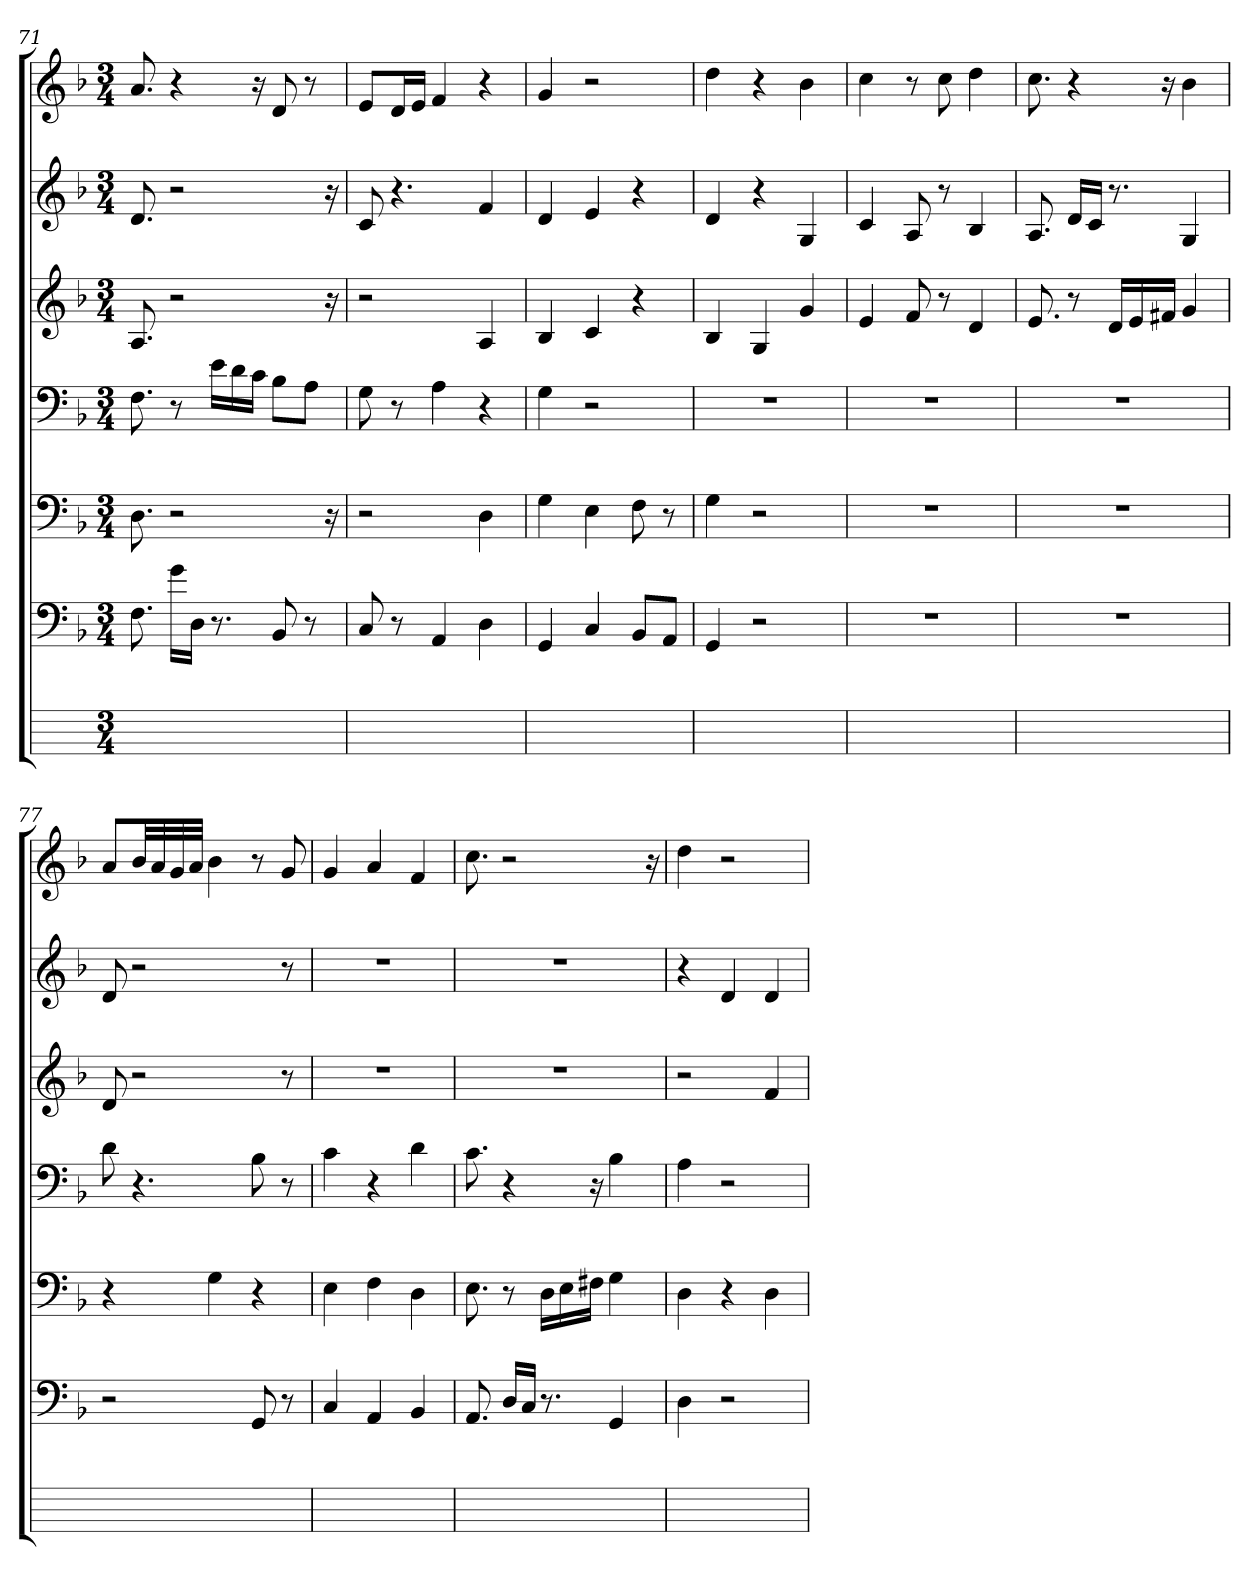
**kern	**kern	**kern	**kern	**kern	**kern	**kern
*part7	*part6	*part5	*part4	*part3	*part2	*part1
*staff7	*staff6	*staff5	*staff4	*staff3	*staff2	*staff1
*	*clefF4	*clefF4	*clefF4	*clefG2	*clefG2	*clefG2
*	*k[b-]	*k[b-]	*k[b-]	*k[b-]	*k[b-]	*k[b-]
*	*F:	*F:	*F:	*F:	*F:	*F:
*M3/4	*M3/4	*M3/4	*M3/4	*M3/4	*M3/4	*M3/4
=71	=71	=71	=71	=71	=71	=71
2.ryy	8.F	8.D	8.F	8.A	8.d	8.a
.	16giLL	2r	8r	2r	2r	4r
.	16DJJ	.	.	.	.	.
.	8.r	.	16eiLL	.	.	.
.	.	.	16di	.	.	.
.	.	.	16ciJJ	.	.	16r
.	8BB-	.	8B-L	.	.	8d
.	8r	.	8AiJ	.	.	8r
.	.	16r	.	16r	16r	.
=72	=72	=72	=72	=72	=72	=72
2.ryy	8C	2r	8G	2r	8c	8eL
.	8r	.	8r	.	4.r	16diL
.	.	.	.	.	.	16eiJJ
.	4AA	.	4A	.	.	4f
.	4D	4D	4r	4A	4f	4r
=73	=73	=73	=73	=73	=73	=73
2.ryy	4GG	4G	4G	4B-	4d	4g
.	4C	4E	2r	4c	4e	2r
.	8BB-jL	8Fj	.	4r	4r	.
.	8AAjJ	8r	.	.	.	.
=74	=74	=74	=74	=74	=74	=74
2.ryy	4GG	4G	2.r	4B-	4d	4dd
.	2r	2r	.	4G	4r	4r
.	.	.	.	4g	4G	4b-
=75	=75	=75	=75	=75	=75	=75
2.ryy	2.r	2.r	2.r	4e	4c	4cc
.	.	.	.	8f	8A	8r
.	.	.	.	8r	8r	8cci
.	.	.	.	4d	4B-	4dd
=76	=76	=76	=76	=76	=76	=76
2.ryy	2.r	2.r	2.r	8.e	8.A	8.cc
.	.	.	.	8r	16diLL	4r
.	.	.	.	.	16cjJJ	.
.	.	.	.	16diLL	8.r	.
.	.	.	.	16ei	.	.
.	.	.	.	16f#XiJJ	.	16r
.	.	.	.	4g	4G	4b-
=77	=77	=77	=77	=77	=77	=77
2.ryy	2r	4r	8d	8d	8d	8aL
.	.	.	4.r	2r	2r	32b-iLL
.	.	.	.	.	.	32ai
.	.	.	.	.	.	32gi
.	.	.	.	.	.	32aiJJJ
.	.	4G	.	.	.	4b-
.	8GG	4r	8B-	.	.	8r
.	8r	.	8r	8r	8r	8g
=78	=78	=78	=78	=78	=78	=78
2.ryy	4C	4E	4c	2.r	2.r	4g
.	4AA	4F	4r	.	.	4a
.	4BB-	4D	4d	.	.	4f
=79	=79	=79	=79	=79	=79	=79
2.ryy	8.AA	8.E	8.c	2.r	2.r	8.cc
.	16DiLL	8r	4r	.	.	2r
.	16CjJJ	.	.	.	.	.
.	8.r	16DiLL	.	.	.	.
.	.	16Ei	.	.	.	.
.	.	16F#XiJJ	16r	.	.	.
.	4GG	4G	4B-	.	.	.
.	.	.	.	.	.	16r
=80	=80	=80	=80	=80	=80	=80
2.ryy	4D	4D	4A	2r	4r	4ddj
.	2r	4r	2r	.	4d	2r
.	.	4D	.	4f	4dZ	.
=	=	=	=	=	=	=
*-	*-	*-	*-	*-	*-	*-
